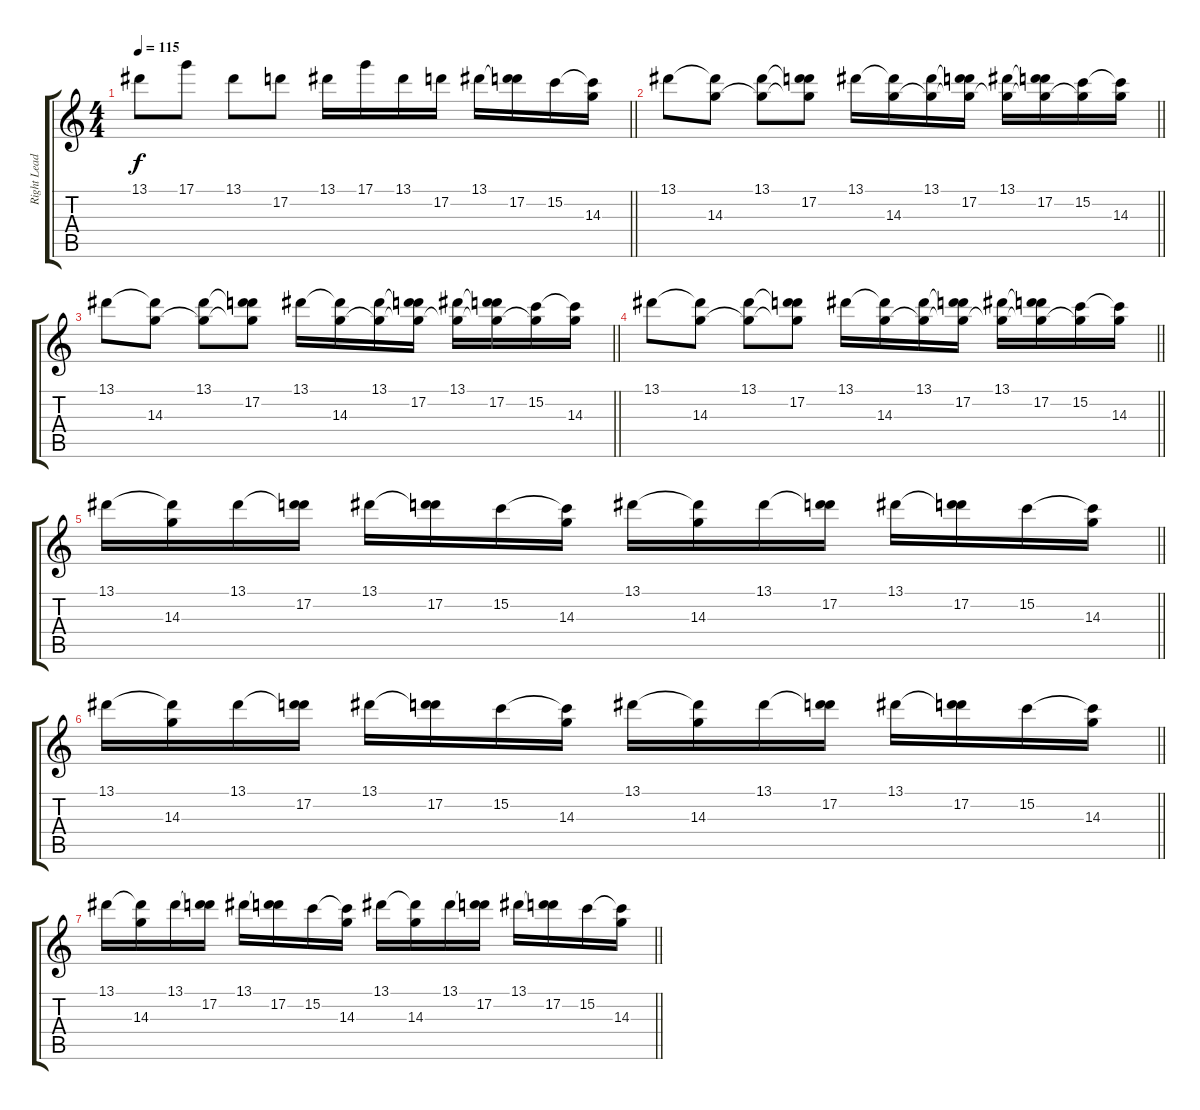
\track ("Right Lead 1" "Right Lead") {instrument distortionguitar}
\staff {score tabs}
\tuning (D4 A3 F3 C3 G2 C2) {hide}
\ts (4 4)
\section ("" "")
\tempo 115
\clef g2
\barLineRight lightlight
\ks c
13.1.8{dy f} 17.1.8 13.1.8 17.2.8 13.1.16 17.1.16 13.1.16 17.2.16 13.1.16 (13.1{t} 17.2).16 15.2.16 (15.2{t} 14.3).16 |
\barLineRight lightlight
13.1.8 (13.1{t} 14.3).8 (13.1 14.3{t}).8 (13.1{t} 17.2 14.3{t}).8 13.1.16 (13.1{t} 14.3).16 (13.1 14.3{t}).16 (13.1{t} 17.2 14.3{t}).16 (13.1 14.3{t}).16 (13.1{t} 17.2 14.3{t}).16 (15.2 14.3{t}).16 (15.2{t} 14.3).16 |
\barLineRight lightlight
13.1.8 (13.1{t} 14.3).8 (13.1 14.3{t}).8 (13.1{t} 17.2 14.3{t}).8 13.1.16 (13.1{t} 14.3).16 (13.1 14.3{t}).16 (13.1{t} 17.2 14.3{t}).16 (13.1 14.3{t}).16 (13.1{t} 17.2 14.3{t}).16 (15.2 14.3{t}).16 (15.2{t} 14.3).16 |
\barLineRight lightlight
13.1.8 (13.1{t} 14.3).8 (13.1 14.3{t}).8 (13.1{t} 17.2 14.3{t}).8 13.1.16 (13.1{t} 14.3).16 (13.1 14.3{t}).16 (13.1{t} 17.2 14.3{t}).16 (13.1 14.3{t}).16 (13.1{t} 17.2 14.3{t}).16 (15.2 14.3{t}).16 (15.2{t} 14.3).16 |
\section ("" "")
\barLineRight lightlight
13.1.16 (13.1{t} 14.3).16 13.1.16 (13.1{t} 17.2).16 13.1.16 (13.1{t} 17.2).16 15.2.16 (15.2{t} 14.3).16 13.1.16 (13.1{t} 14.3).16 13.1.16 (13.1{t} 17.2).16 13.1.16 (13.1{t} 17.2).16 15.2.16 (15.2{t} 14.3).16 |
\barLineRight lightlight
13.1.16 (13.1{t} 14.3).16 13.1.16 (13.1{t} 17.2).16 13.1.16 (13.1{t} 17.2).16 15.2.16 (15.2{t} 14.3).16 13.1.16 (13.1{t} 14.3).16 13.1.16 (13.1{t} 17.2).16 13.1.16 (13.1{t} 17.2).16 15.2.16 (15.2{t} 14.3).16 |
\barLineRight lightlight
13.1.16 (13.1{t} 14.3).16 13.1.16 (13.1{t} 17.2).16 13.1.16 (13.1{t} 17.2).16 15.2.16 (15.2{t} 14.3).16 13.1.16 (13.1{t} 14.3).16 13.1.16 (13.1{t} 17.2).16 13.1.16 (13.1{t} 17.2).16 15.2.16 (15.2{t} 14.3).16
